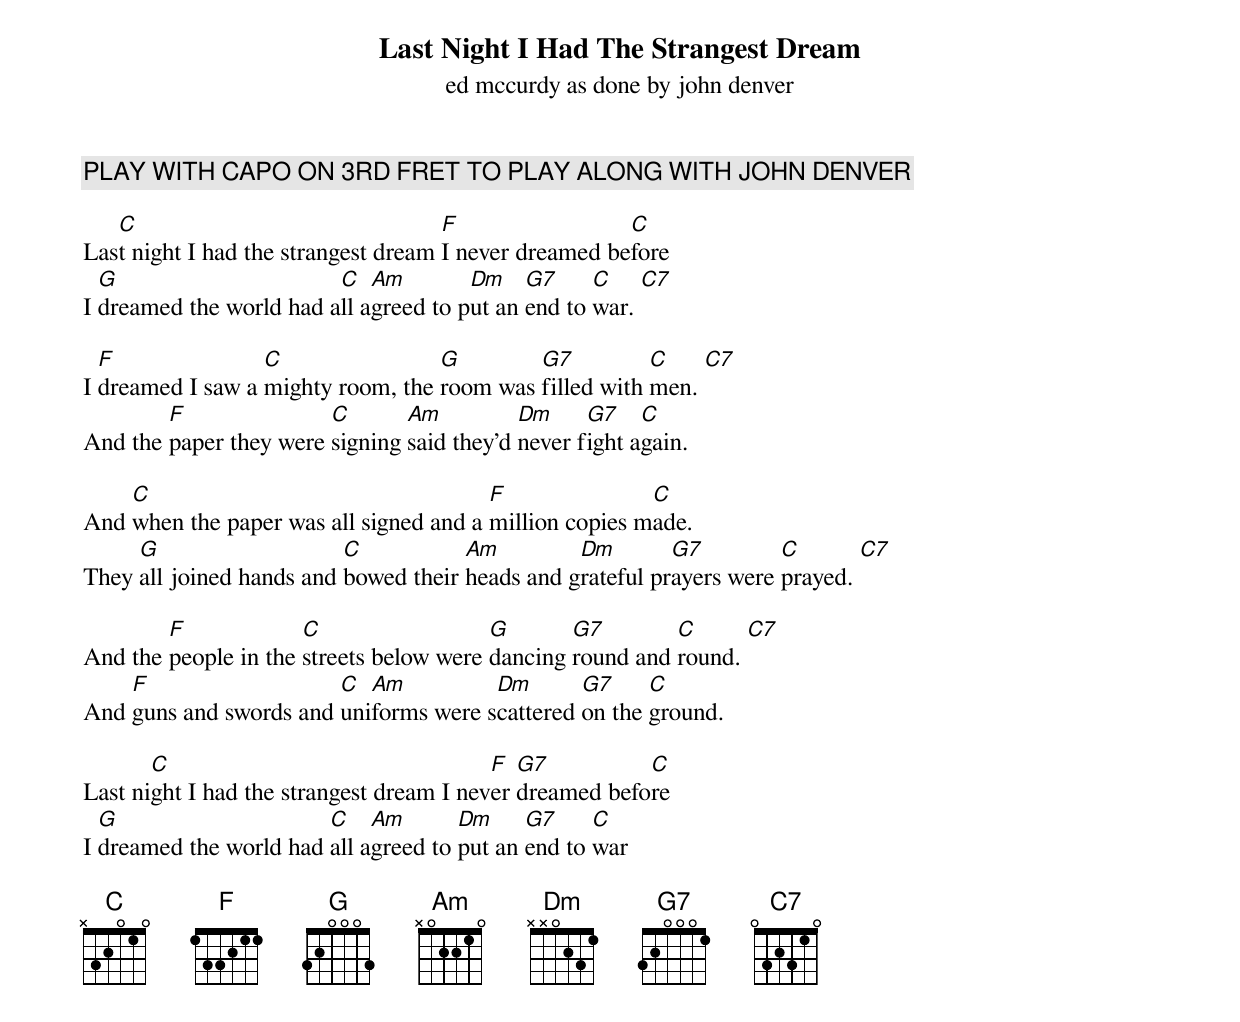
{title: Last Night I Had The Strangest Dream}
{subtitle: ed mccurdy as done by john denver}

{c:PLAY WITH CAPO ON 3RD FRET TO PLAY ALONG WITH JOHN DENVER}

Las[C]t night I had the strangest dream [F]I never dreamed be[C]fore
I [G]dreamed the world had a[C]ll a[Am]greed to p[Dm]ut an [G7]end to [C]war. [C7]

I [F]dreamed I saw a [C]mighty room, the [G]room was [G7]filled with [C]men. [C7]
And the [F]paper they were [C]signing [Am]said they'd [Dm]never f[G7]ight a[C]gain.

And [C]when the paper was all signed and a [F]million copies m[C]ade.
They [G]all joined hands and [C]bowed their [Am]heads and g[Dm]rateful pr[G7]ayers were [C]prayed. [C7]

And the [F]people in the [C]streets below were [G]dancing [G7]round and [C]round. [C7]
And [F]guns and swords and [C]uni[Am]forms were s[Dm]cattered [G7]on the [C]ground.

Last ni[C]ght I had the strangest dream I nev[F]er [G7]dreamed befo[C]re
I [G]dreamed the world had [C]all a[Am]greed to [Dm]put an [G7]end to [C]war

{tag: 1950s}
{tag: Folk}
